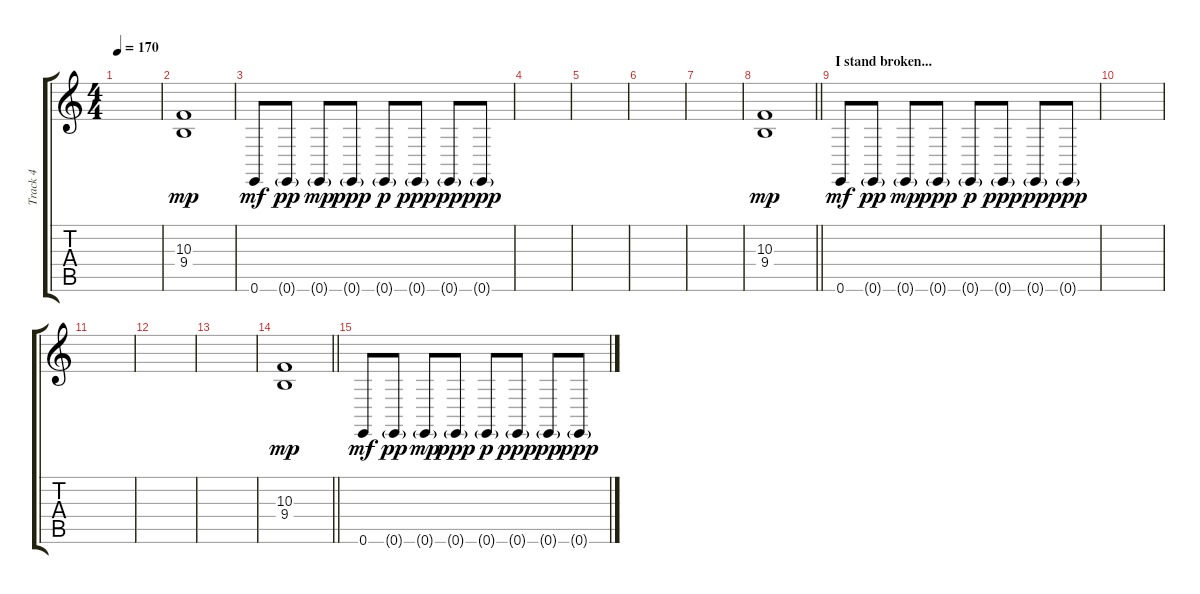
\track ("Track 4" "Track 4") {instrument reversecymbal}
\staff {score tabs}
\tuning (E4 B3 G3 D3 A2 E2) {hide}
\ts (4 4)
\tempo 170
\clef g2
\ks c
|
(10.3 9.4).1{dy mp instrument reversecymbal} |
0.6.8{dy mf volume 16 instrument synthdrum} 0.6{g}.8{dy pp} 0.6{g}.8{dy mp} 0.6{g}.8{dy ppp} 0.6{g}.8{dy p} 0.6{g}.8{dy ppp} 0.6{g}.8{dy pp} 0.6{g}.8{dy ppp} |
|
|
|
|
\barLineRight lightlight
(10.3 9.4).1{dy mp instrument reversecymbal} |
\section ("" "I stand broken...")
0.6.8{dy mf volume 16 instrument synthdrum} 0.6{g}.8{dy pp} 0.6{g}.8{dy mp} 0.6{g}.8{dy ppp} 0.6{g}.8{dy p} 0.6{g}.8{dy ppp} 0.6{g}.8{dy pp} 0.6{g}.8{dy ppp} |
|
|
|
|
\barLineRight lightlight
(10.3 9.4).1{dy mp instrument reversecymbal} |
0.6.8{dy mf volume 16 instrument synthdrum} 0.6{g}.8{dy pp} 0.6{g}.8{dy mp} 0.6{g}.8{dy ppp} 0.6{g}.8{dy p} 0.6{g}.8{dy ppp} 0.6{g}.8{dy pp} 0.6{g}.8{dy ppp}
